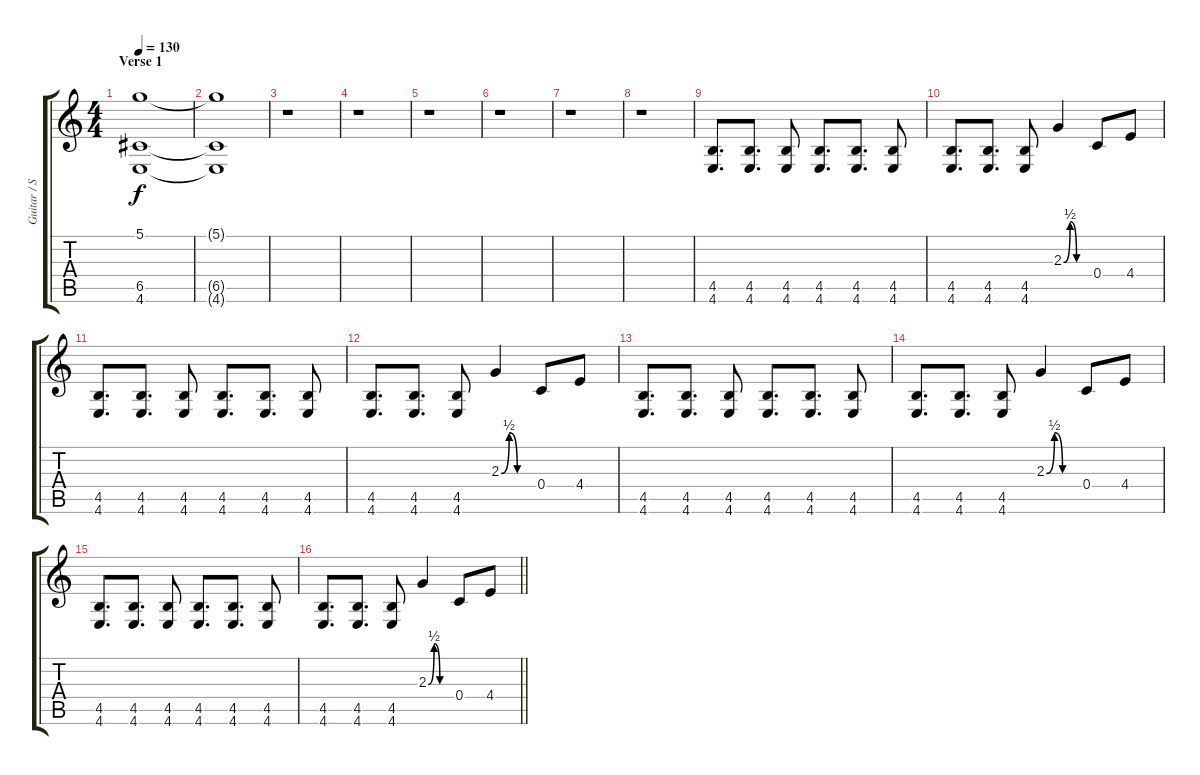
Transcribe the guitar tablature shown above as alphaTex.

\track ("Guitar / Stef Carpenter" "Guitar / S") {instrument distortionguitar}
\staff {score tabs}
\tuning (D4 A3 F3 C3 G2 C2) {hide}
\ts (4 4)
\section ("" "Verse 1")
\tempo 130
\clef g2
\ks c
(5.1{t} 6.5{t} 4.6{t}).1{dy f} |
(5.1{t} 6.5{t} 4.6{t}).1 |
r.1 |
r.1 |
r.1 |
r.1 |
r.1 |
r.1 |
(4.5 4.6).8{d} (4.5 4.6).8{d} (4.5 4.6).8 (4.5 4.6).8{d} (4.5 4.6).8{d} (4.5 4.6).8 |
(4.5 4.6).8{d} (4.5 4.6).8{d} (4.5 4.6).8 2.3{be (custom 0 0 15 2 30 0 60 0)}.4 0.4.8 4.4.8 |
(4.5 4.6).8{d} (4.5 4.6).8{d} (4.5 4.6).8 (4.5 4.6).8{d} (4.5 4.6).8{d} (4.5 4.6).8 |
(4.5 4.6).8{d} (4.5 4.6).8{d} (4.5 4.6).8 2.3{be (custom 0 0 15 2 30 0 60 0)}.4 0.4.8 4.4.8 |
(4.5 4.6).8{d} (4.5 4.6).8{d} (4.5 4.6).8 (4.5 4.6).8{d} (4.5 4.6).8{d} (4.5 4.6).8 |
(4.5 4.6).8{d} (4.5 4.6).8{d} (4.5 4.6).8 2.3{be (custom 0 0 15 2 30 0 60 0)}.4 0.4.8 4.4.8 |
(4.5 4.6).8{d} (4.5 4.6).8{d} (4.5 4.6).8 (4.5 4.6).8{d} (4.5 4.6).8{d} (4.5 4.6).8 |
\barLineRight lightlight
(4.5 4.6).8{d} (4.5 4.6).8{d} (4.5 4.6).8 2.3{be (custom 0 0 15 2 30 0 60 0)}.4 0.4.8 4.4.8
